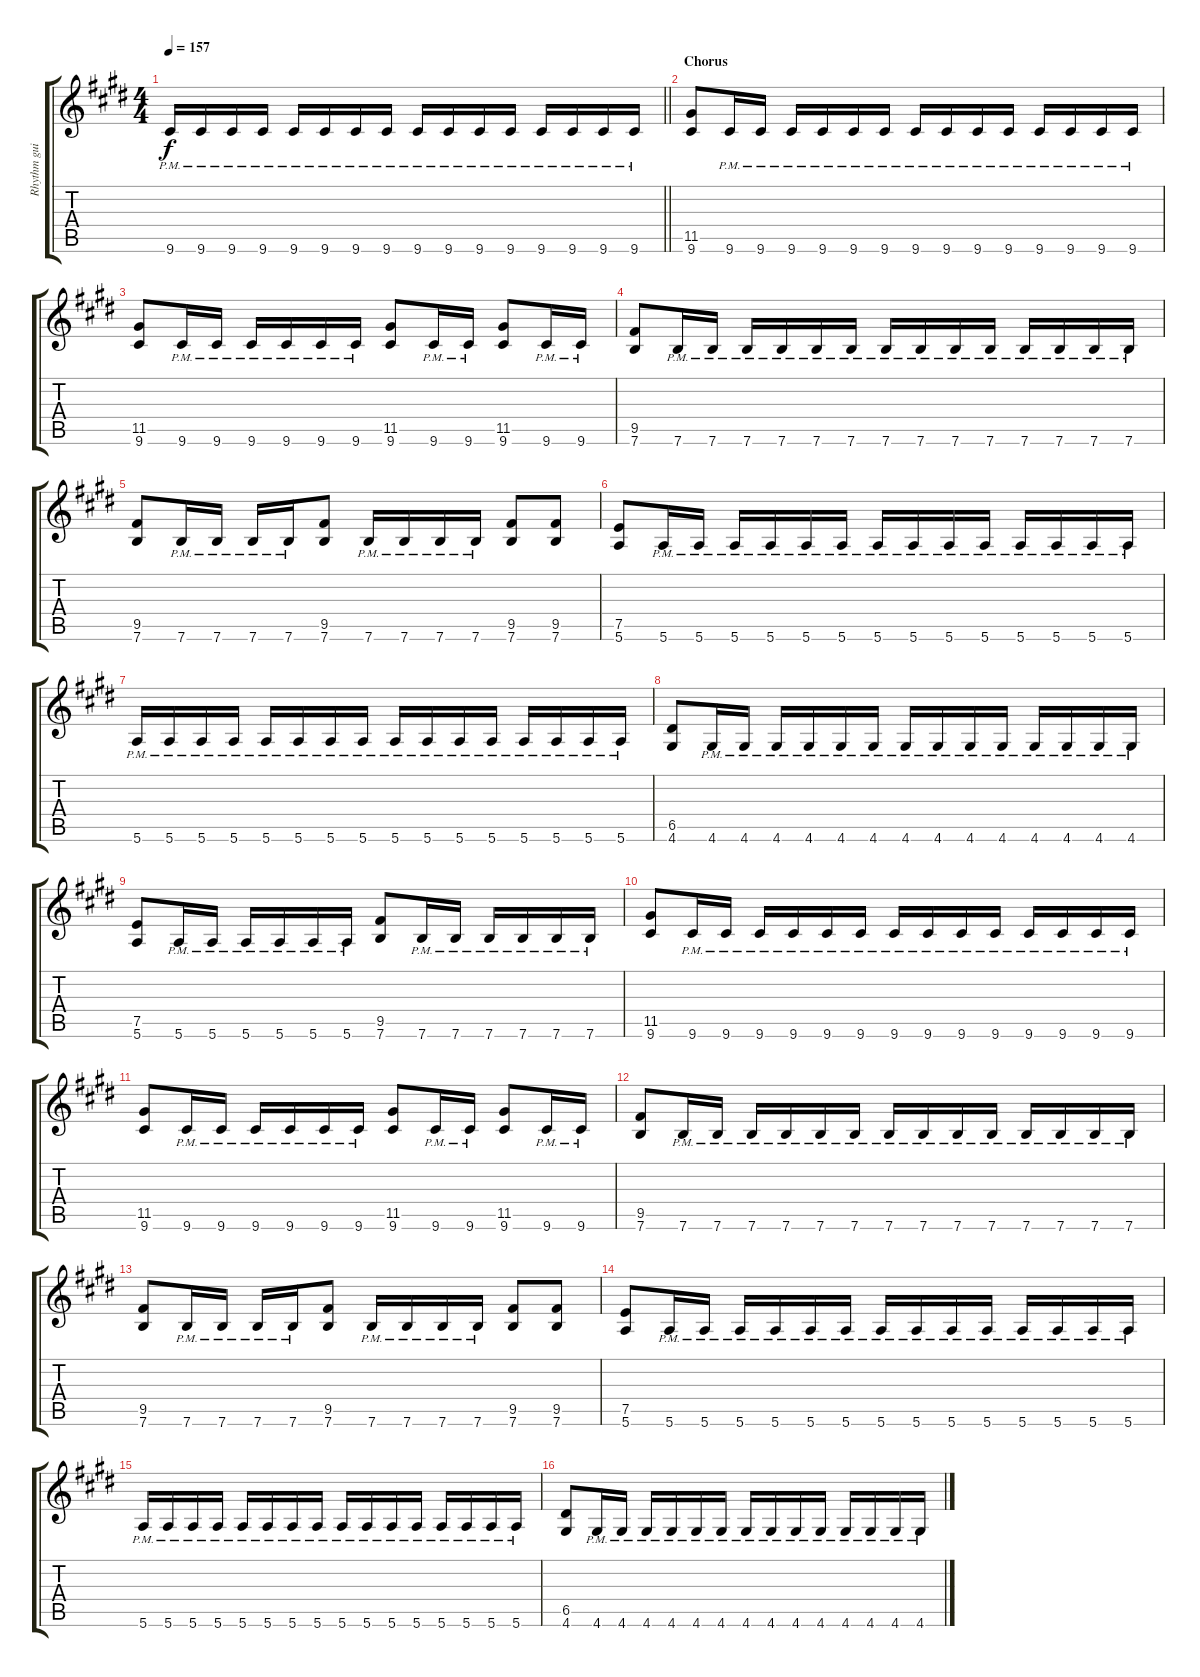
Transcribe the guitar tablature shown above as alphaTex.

\track ("Rhythm guitar I (Marcus Siepen)" "Rhythm gui") {instrument distortionguitar}
\staff {score tabs}
\tuning (E4 B3 G3 D3 A2 E2) {hide}
\ts (4 4)
\tempo 157
\clef g2
\barLineRight lightlight
\ks c#minor
9.6{pm}.16{dy f} 9.6{pm}.16 9.6{pm}.16 9.6{pm}.16 9.6{pm}.16 9.6{pm}.16 9.6{pm}.16 9.6{pm}.16 9.6{pm}.16 9.6{pm}.16 9.6{pm}.16 9.6{pm}.16 9.6{pm}.16 9.6{pm}.16 9.6{pm}.16 9.6{pm}.16 |
\section ("" "Chorus")
(11.5 9.6).8 9.6{pm}.16 9.6{pm}.16 9.6{pm}.16 9.6{pm}.16 9.6{pm}.16 9.6{pm}.16 9.6{pm}.16 9.6{pm}.16 9.6{pm}.16 9.6{pm}.16 9.6{pm}.16 9.6{pm}.16 9.6{pm}.16 9.6{pm}.16 |
(11.5 9.6).8 9.6{pm}.16 9.6{pm}.16 9.6{pm}.16 9.6{pm}.16 9.6{pm}.16 9.6{pm}.16 (11.5 9.6).8 9.6{pm}.16 9.6{pm}.16 (11.5 9.6).8 9.6{pm}.16 9.6{pm}.16 |
(9.5 7.6).8 7.6{pm}.16 7.6{pm}.16 7.6{pm}.16 7.6{pm}.16 7.6{pm}.16 7.6{pm}.16 7.6{pm}.16 7.6{pm}.16 7.6{pm}.16 7.6{pm}.16 7.6{pm}.16 7.6{pm}.16 7.6{pm}.16 7.6{pm}.16 |
(9.5 7.6).8 7.6{pm}.16 7.6{pm}.16 7.6{pm}.16 7.6{pm}.16 (9.5 7.6).8 7.6{pm}.16 7.6{pm}.16 7.6{pm}.16 7.6{pm}.16 (9.5 7.6).8 (9.5 7.6).8 |
(7.5 5.6).8 5.6{pm}.16 5.6{pm}.16 5.6{pm}.16 5.6{pm}.16 5.6{pm}.16 5.6{pm}.16 5.6{pm}.16 5.6{pm}.16 5.6{pm}.16 5.6{pm}.16 5.6{pm}.16 5.6{pm}.16 5.6{pm}.16 5.6{pm}.16 |
5.6{pm}.16 5.6{pm}.16 5.6{pm}.16 5.6{pm}.16 5.6{pm}.16 5.6{pm}.16 5.6{pm}.16 5.6{pm}.16 5.6{pm}.16 5.6{pm}.16 5.6{pm}.16 5.6{pm}.16 5.6{pm}.16 5.6{pm}.16 5.6{pm}.16 5.6{pm}.16 |
(6.5 4.6).8 4.6{pm}.16 4.6{pm}.16 4.6{pm}.16 4.6{pm}.16 4.6{pm}.16 4.6{pm}.16 4.6{pm}.16 4.6{pm}.16 4.6{pm}.16 4.6{pm}.16 4.6{pm}.16 4.6{pm}.16 4.6{pm}.16 4.6{pm}.16 |
(7.5 5.6).8 5.6{pm}.16 5.6{pm}.16 5.6{pm}.16 5.6{pm}.16 5.6{pm}.16 5.6{pm}.16 (9.5 7.6).8 7.6{pm}.16 7.6{pm}.16 7.6{pm}.16 7.6{pm}.16 7.6{pm}.16 7.6{pm}.16 |
(11.5 9.6).8 9.6{pm}.16 9.6{pm}.16 9.6{pm}.16 9.6{pm}.16 9.6{pm}.16 9.6{pm}.16 9.6{pm}.16 9.6{pm}.16 9.6{pm}.16 9.6{pm}.16 9.6{pm}.16 9.6{pm}.16 9.6{pm}.16 9.6{pm}.16 |
(11.5 9.6).8 9.6{pm}.16 9.6{pm}.16 9.6{pm}.16 9.6{pm}.16 9.6{pm}.16 9.6{pm}.16 (11.5 9.6).8 9.6{pm}.16 9.6{pm}.16 (11.5 9.6).8 9.6{pm}.16 9.6{pm}.16 |
(9.5 7.6).8 7.6{pm}.16 7.6{pm}.16 7.6{pm}.16 7.6{pm}.16 7.6{pm}.16 7.6{pm}.16 7.6{pm}.16 7.6{pm}.16 7.6{pm}.16 7.6{pm}.16 7.6{pm}.16 7.6{pm}.16 7.6{pm}.16 7.6{pm}.16 |
(9.5 7.6).8 7.6{pm}.16 7.6{pm}.16 7.6{pm}.16 7.6{pm}.16 (9.5 7.6).8 7.6{pm}.16 7.6{pm}.16 7.6{pm}.16 7.6{pm}.16 (9.5 7.6).8 (9.5 7.6).8 |
(7.5 5.6).8 5.6{pm}.16 5.6{pm}.16 5.6{pm}.16 5.6{pm}.16 5.6{pm}.16 5.6{pm}.16 5.6{pm}.16 5.6{pm}.16 5.6{pm}.16 5.6{pm}.16 5.6{pm}.16 5.6{pm}.16 5.6{pm}.16 5.6{pm}.16 |
5.6{pm}.16 5.6{pm}.16 5.6{pm}.16 5.6{pm}.16 5.6{pm}.16 5.6{pm}.16 5.6{pm}.16 5.6{pm}.16 5.6{pm}.16 5.6{pm}.16 5.6{pm}.16 5.6{pm}.16 5.6{pm}.16 5.6{pm}.16 5.6{pm}.16 5.6{pm}.16 |
(6.5 4.6).8 4.6{pm}.16 4.6{pm}.16 4.6{pm}.16 4.6{pm}.16 4.6{pm}.16 4.6{pm}.16 4.6{pm}.16 4.6{pm}.16 4.6{pm}.16 4.6{pm}.16 4.6{pm}.16 4.6{pm}.16 4.6{pm}.16 4.6{pm}.16
